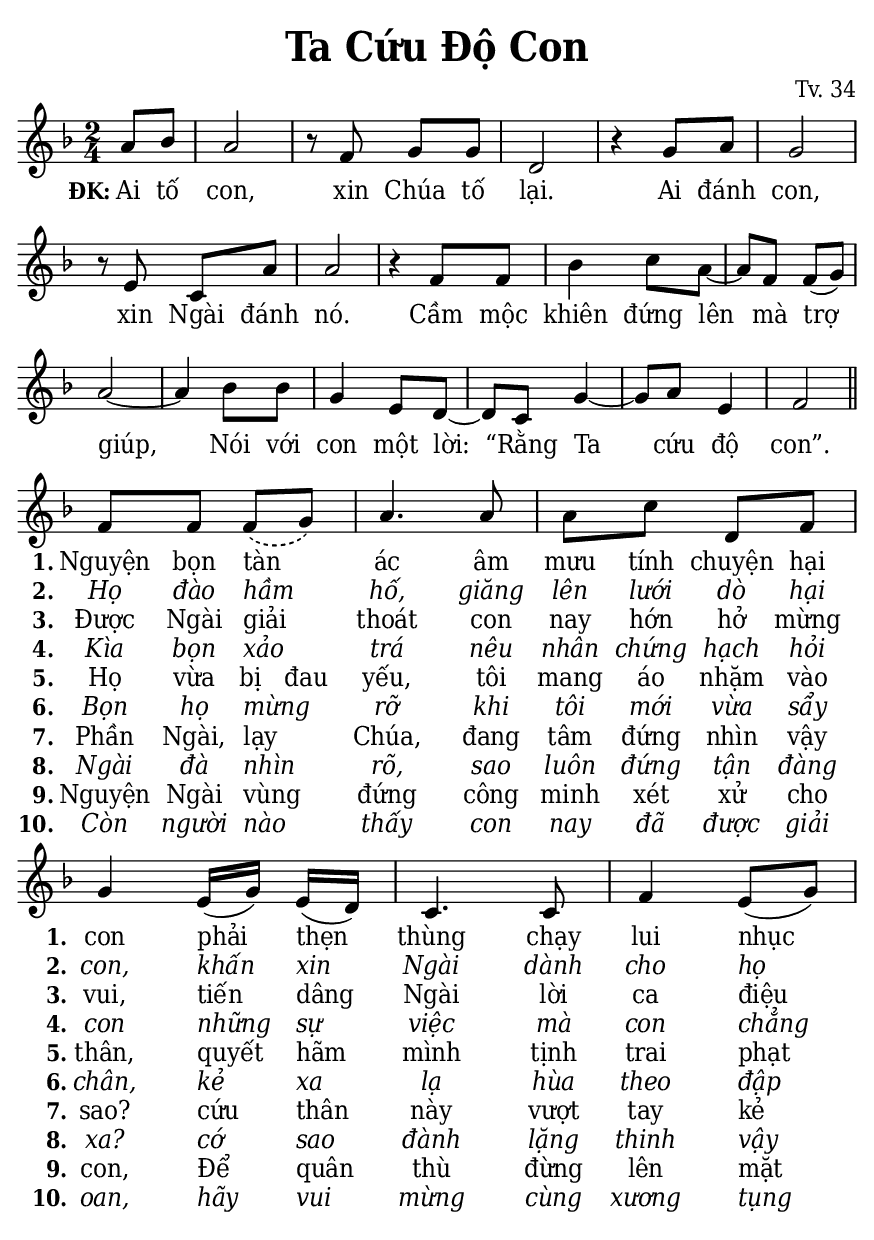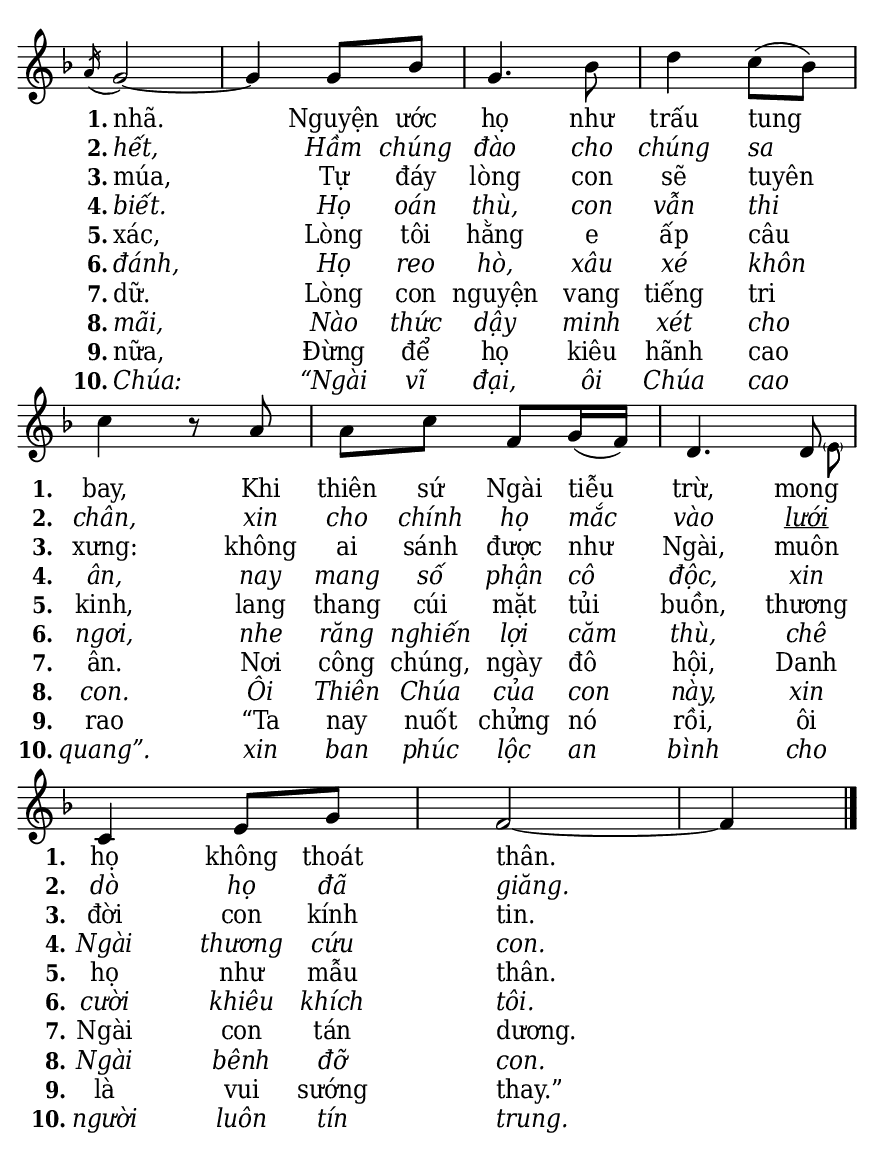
% Cài đặt chung\
\version "2.22.1"
\include "english.ly"

\header {
  title = \markup { \fontsize #1 "Ta Cứu Độ Con" }
  composer = "Tv. 34"
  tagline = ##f
}

% mã nguồn cho những chức năng chưa hỗ trợ trong phiên bản lilypond hiện tại
% cung cấp bởi cộng đồng lilypond khi gửi email đến lilypond-user@gnu.org
% Đổi kích thước nốt cho bè phụ
notBePhu =
#(define-music-function (font-size music) (number? ly:music?)
   (for-some-music
     (lambda (m)
       (if (music-is-of-type? m 'rhythmic-event)
           (begin
             (set! (ly:music-property m 'tweaks)
                   (cons `(font-size . ,font-size)
                         (ly:music-property m 'tweaks)))
             #t)
           #f))
     music)
   music)

% in số phiên khúc trên mỗi dòng
#(define (add-grob-definition grob-name grob-entry)
     (set! all-grob-descriptions
           (cons ((@@ (lily) completize-grob-entry)
                  (cons grob-name grob-entry))
                 all-grob-descriptions)))

#(add-grob-definition
    'StanzaNumberSpanner
    `((direction . ,LEFT)
      (font-series . bold)
      (padding . 0.5)
      (side-axis . ,X)
      (stencil . ,ly:text-interface::print)
      (X-offset . ,ly:side-position-interface::x-aligned-side)
      (Y-extent . ,grob::always-Y-extent-from-stencil)
      (meta . ((class . Spanner)
               (interfaces . (font-interface
                              side-position-interface
                              stanza-number-interface
                              text-interface))))))

\layout {
    \context {
      \Global
      \grobdescriptions #all-grob-descriptions
    }
    \context {
      \Score
      \remove Stanza_number_align_engraver
      \consists
        #(lambda (context)
           (let ((texts '())
                 (syllables '()))
             (make-engraver
              (acknowledgers
               ((stanza-number-interface engraver grob source-engraver)
                  (set! texts (cons grob texts)))
               ((lyric-syllable-interface engraver grob source-engraver)
                  (set! syllables (cons grob syllables))))
              ((stop-translation-timestep engraver)
                 (for-each
                  (lambda (text)
                    (for-each
                     (lambda (syllable)
                       (ly:pointer-group-interface::add-grob
                        text
                        'side-support-elements
                        syllable))
                     syllables))
                  texts)
                 (set! syllables '())))))
    }
    \context {
      \Lyrics
      \remove Stanza_number_engraver
      \consists
        #(lambda (context)
           (let ((text #f)
                 (last-stanza #f))
             (make-engraver
              ((process-music engraver)
                 (let ((stanza (ly:context-property context 'stanza #f)))
                   (if (and stanza (not (equal? stanza last-stanza)))
                       (let ((column (ly:context-property context
'currentCommandColumn)))
                         (set! last-stanza stanza)
                         (if text
                             (ly:spanner-set-bound! text RIGHT column))
                         (set! text (ly:engraver-make-grob engraver
'StanzaNumberSpanner '()))
                         (ly:grob-set-property! text 'text stanza)
                         (ly:spanner-set-bound! text LEFT column)))))
              ((finalize engraver)
                 (if text
                     (let ((column (ly:context-property context
'currentCommandColumn)))
                       (ly:spanner-set-bound! text RIGHT column)))))))
      \override StanzaNumberSpanner.horizon-padding = 10000
    }
}

stanzaReminderOff =
  \temporary \override StanzaNumberSpanner.after-line-breaking =
     #(lambda (grob)
        ;; Can be replaced with (not (first-broken-spanner? grob)) in 2.23.
        (if (let ((siblings (ly:spanner-broken-into (ly:grob-original grob))))
              (and (pair? siblings)
                   (not (eq? grob (car siblings)))))
            (ly:grob-suicide! grob)))

stanzaReminderOn = \undo \stanzaReminderOff
% kết thúc mã nguồn

% Nhạc phiên khúc
nhacPhienKhucSop = \relative c'' {
  \autoPageBreaksOff
  \partial 4 a8 bf |
  a2 |
  r8 f g g |
  d2 |
  r4 g8 a |
  g2 |
  r8 e c a' |
  a2 |
  r4 f8 f |
  bf4 c8 a ~ |
  a f f (g) |
  a2 ~ |
  a4 bf8 bf |
  g4 e8 d ~ |
  d c g'4 ~ |
  g8 a e4 |
  f2 \bar "||" \break
  
  f8 f
  \once \phrasingSlurDashed
  f \(g\) |
  a4. a8 |
  a c d, f |
  g4 e16 ([g]) e (d) |
  c4. c8 |
  f4 e8 (g) |
  
  \pageBreak
  
  \slashedGrace { a16 ( } g2) ~ |
  g4 g8 bf |
  g4. bf8 |
  d4 c8 (bf) |
  c4 r8 a |
  a c f, g16 (f) |
  d4.
  <<
    {
      \voiceOne
      d8
    }
    \new Voice = "splitpart" {
      \voiceTwo
      \once \override NoteColumn.force-hshift = #3
      \tweak font-size #-2
      \parenthesize
      e
    }
  >>
  \oneVoice
  c4 e8 g |
  f2 ~ |
  f4 \bar "|."
}

nhacPhienKhucAlto = \relative c' {
  
}

% Lời phiên khúc
loiPhienKhucSop = \lyrics {
  \stanzaReminderOff
  \set stanza = "ĐK:"
  Ai tố con, xin Chúa tố lại.
  Ai đánh con, xin Ngài đánh nó.
  Cầm mộc khiên đứng lên mà trợ giúp,
  Nói với con một lời:
  “Rằng Ta cứu độ con”.
  \stanzaReminderOn
  <<
    {
      \set stanza = "1."
      Nguyện bọn tàn _ ác âm mưu tính chuyện hại con
      phải thẹn thùng chạy lui nhục nhã.
      Nguyện ước họ như trấu tung bay,
      Khi thiên sứ Ngài tiễu trừ,
      mong họ không thoát thân.
    }
    \new Lyrics {
	    \set associatedVoice = "beSop"
	    \set stanza = "2."
      \override Lyrics.LyricText.font-shape = #'italic
	    Họ đào hầm _ hố, giăng lên lưới dò hại con,
	    khấn xin Ngài dành cho họ hết,
	    Hầm chúng đào cho chúng sa chân,
	    xin cho chính họ mắc vào
	    \markup { \italic \underline "lưới" }
	    dò họ đã giăng.
    }
    \new Lyrics {
	    \set associatedVoice = "beSop"
	    \set stanza = "3."
	    Được Ngài giải _ thoát
	    con nay hớn hở mừng vui,
	    tiến dâng Ngài lời ca điệu múa,
	    Tự đáy lòng con sẽ tuyên xưng:
	    không ai sánh được như Ngài,
	    muôn đời con kính tin.
    }
    \new Lyrics {
	    \set associatedVoice = "beSop"
	    \set stanza = "4."
      \override Lyrics.LyricText.font-shape = #'italic
	    Kìa bọn xảo _ trá nêu nhân chứng hạch hỏi con
	    những sự việc mà con chẳng biết.
	    Họ oán thù, con vẫn thi ân,
	    nay mang số phận cô độc,
	    xin Ngài thương cứu con.
    }
    \new Lyrics {
	    \set associatedVoice = "beSop"
	    \set stanza = "5."
	    Họ vừa bị đau yếu, tôi mang áo nhặm vào thân,
	    quyết hãm mình tịnh trai phạt xác,
	    Lòng tôi hằng e ấp câu kinh,
	    lang thang cúi mặt tủi buồn,
	    thương họ như mẫu thân.
    }
    \new Lyrics {
	    \set associatedVoice = "beSop"
	    \set stanza = "6."
      \override Lyrics.LyricText.font-shape = #'italic
	    Bọn họ mừng _ rỡ khi tôi mới vừa sẩy chân,
	    kẻ xa lạ hùa theo đập đánh,
	    Họ reo hò, xâu xé khôn ngơi,
	    nhe răng nghiến lợi căm thù,
	    chê cười khiêu khích tôi.
    }
    \new Lyrics {
	    \set associatedVoice = "beSop"
	    \set stanza = "7."
	    Phần Ngài, lạy _ Chúa, đang tâm đứng nhìn vậy sao?
	    cứu thân này vượt tay kẻ dữ.
	    Lòng con nguyện vang tiếng tri ân.
	    Nơi công chúng, ngày đô hội,
	    Danh Ngài con tán dương.
    }
    \new Lyrics {
	    \set associatedVoice = "beSop"
	    \set stanza = "8."
      \override Lyrics.LyricText.font-shape = #'italic
	    Ngài đà nhìn _ rõ, sao luôn đứng tận đàng xa?
	    cớ sao đành lặng thinh vậy mãi,
	    Nào thức dậy minh xét cho con.
	    Ôi Thiên Chúa của con này,
	    xin Ngài bênh đỡ con.
    }
    \new Lyrics {
	    \set associatedVoice = "beSop"
	    \set stanza = "9."
	    Nguyện Ngài vùng _ đứng công minh xét xử cho con,
	    Để quân thù đừng lên mặt nữa,
	    Đừng để họ kiêu hãnh cao rao
	    “Ta nay nuốt chửng nó rồi,
	    ôi là vui sướng thay.”
    }
    \new Lyrics {
	    \set associatedVoice = "beSop"
	    \set stanza = "10."
      \override Lyrics.LyricText.font-shape = #'italic
	    Còn người nào _ thấy con nay đã được giải oan,
	    hãy vui mừng cùng xương tụng Chúa:
	    “Ngài vĩ đại, ôi Chúa cao quang”.
	    xin ban phúc lộc an bình cho người luôn tín trung.
    }
  >>
}

% Dàn trang
\paper {
  #(set-paper-size "a5")
  top-margin = 3\mm
  bottom-margin = 3\mm
  left-margin = 3\mm
  right-margin = 3\mm
  indent = #0
  #(define fonts
	 (make-pango-font-tree "Deja Vu Serif Condensed"
	 		       "Deja Vu Serif Condensed"
			       "Deja Vu Serif Condensed"
			       (/ 20 20)))
  print-page-number = ##f
  page-count = 2
}

TongNhip = {
  \key f \major \time 2/4
  \set Timing.beamExceptions = #'()
  \set Timing.baseMoment = #(ly:make-moment 1/4)
}

\score {
  \new ChoirStaff <<
    \new Staff \with {
        \consists "Merge_rests_engraver"
        printPartCombineTexts = ##f
      }
      <<
      \new Voice \TongNhip \partCombine 
        \nhacPhienKhucSop
        \notBePhu -1 { \nhacPhienKhucAlto }
      \new NullVoice = beSop \nhacPhienKhucSop
      \new Lyrics \lyricsto beSop \loiPhienKhucSop
      >>
  >>
  \layout {
    \override Lyrics.LyricSpace.minimum-distance = #1.5
    \override Score.BarNumber.break-visibility = ##(#f #f #f)
    \override Score.SpacingSpanner.uniform-stretching = ##t
  } 
}
